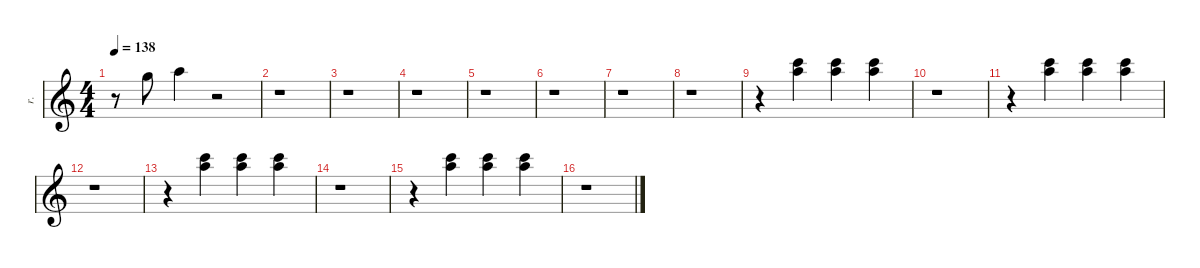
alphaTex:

\defaultSystemsLayout 4
\hideDynamics
\bracketExtendMode nobrackets
\otherSystemsTrackNameOrientation horizontal
\track ("David Lee Roth" "r.") {instrument synthvoice}
\staff {score}
\tuning (E4 B3 G3 D3 A2 E2)
\ts (4 4)
\tempo 138
\clef g2
\ks c
r.8{dy fff beam Down} 20.2.8{beam Down} 22.2.4{beam Down} r.2{beam Down} |
r.1{beam Down} |
r.1{beam Down} |
r.1{beam Down} |
r.1{beam Down} |
r.1{beam Down} |
r.1{beam Down} |
r.1{beam Down} |
r.4{beam Down} (20.1 22.2).4{beam Down} (20.1 22.2).4{beam Down} (20.1 22.2).4{beam Down} |
r.1{beam Down} |
r.4{beam Down} (20.1 22.2).4{beam Down} (20.1 22.2).4{beam Down} (20.1 22.2).4{beam Down} |
r.1{beam Down} |
r.4{beam Down} (20.1 22.2).4{beam Down} (20.1 22.2).4{beam Down} (20.1 22.2).4{beam Down} |
r.1{beam Down} |
r.4{beam Down} (20.1 22.2).4{beam Down} (20.1 22.2).4{beam Down} (20.1 22.2).4{beam Down} |
r.1{beam Down}
